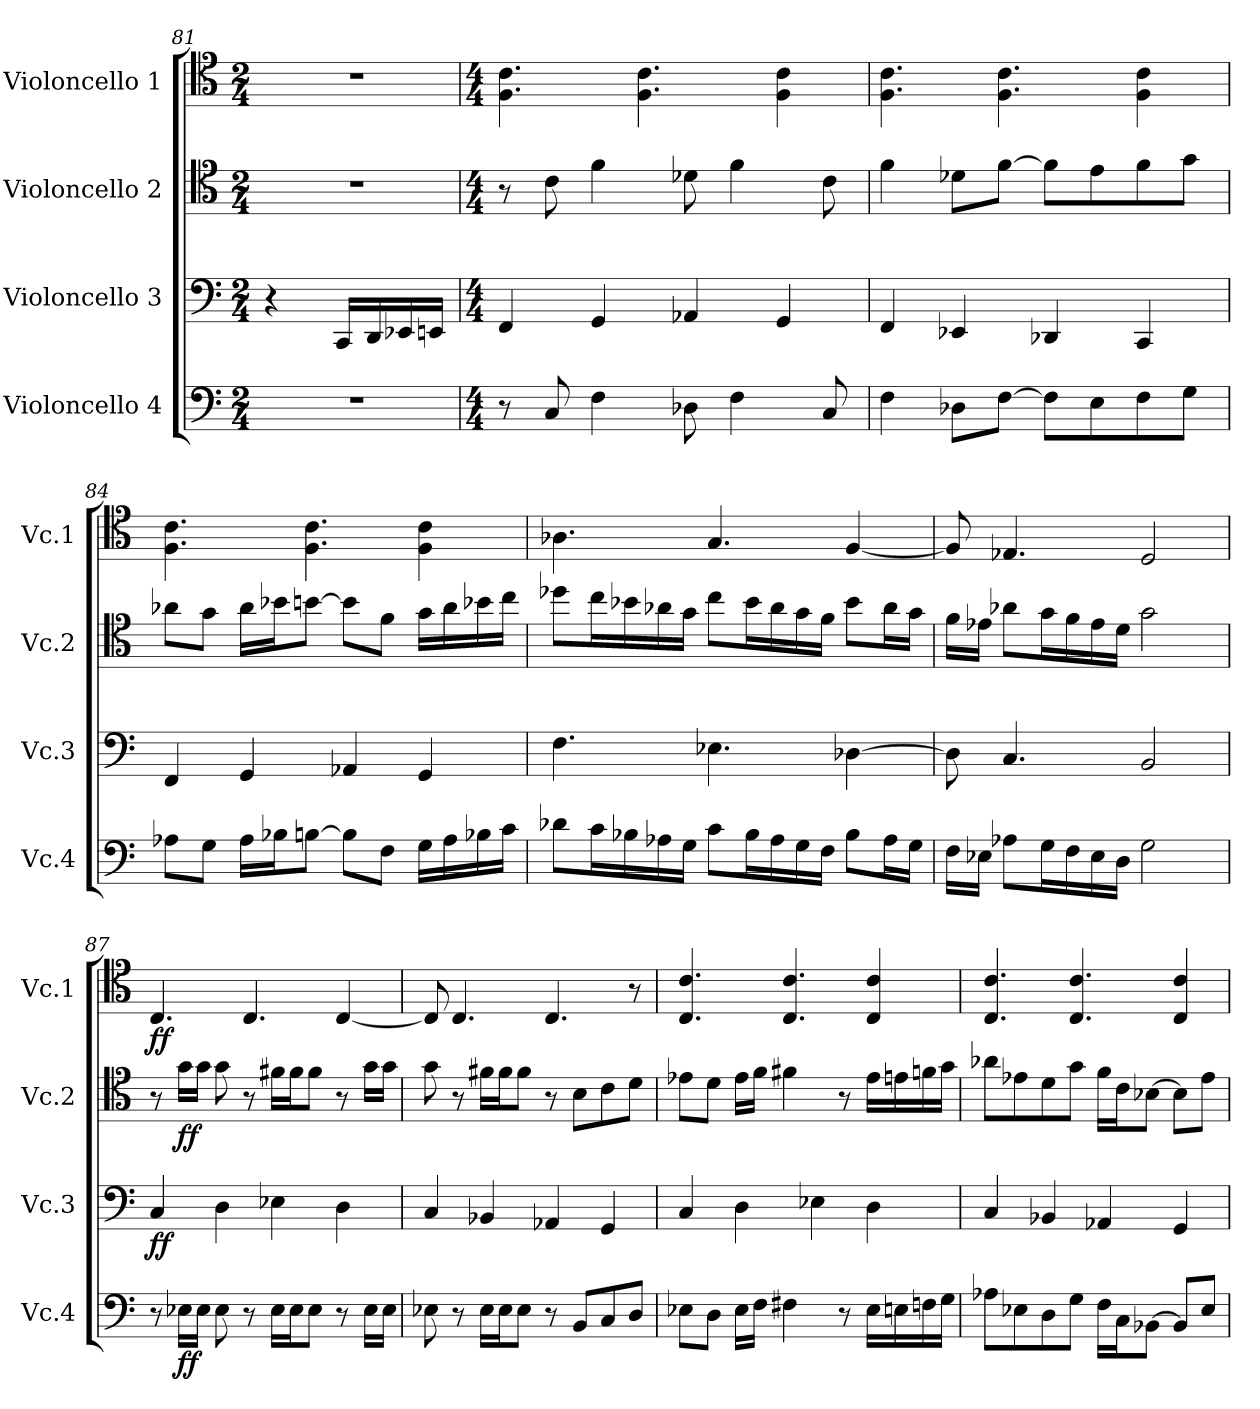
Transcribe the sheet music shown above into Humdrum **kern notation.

**kern	**dynam	**kern	**dynam	**kern	**dynam	**kern	**dynam
*part4	*part4	*part3	*part3	*part2	*part2	*part1	*part1
*staff4	*staff4	*staff3	*staff3	*staff2	*staff2	*staff1	*staff1
*I"Violoncello 4	*	*I"Violoncello 3	*	*I"Violoncello 2	*	*I"Violoncello 1	*
*I'Vc.4	*	*I'Vc.3	*	*I'Vc.2	*	*I'Vc.1	*
*clefF4	*	*clefF4	*	*clefC4	*	*clefC4	*
*k[]	*	*k[]	*	*k[]	*	*k[]	*
*M2/4	*	*M2/4	*	*M2/4	*	*M2/4	*
=81	=81	=81	=81	=81	=81	=81	=81
2r	.	4r	.	2r	.	2r	.
.	.	16CC/LL	.	.	.	.	.
.	.	16DD/	.	.	.	.	.
.	.	16EE-X/	.	.	.	.	.
.	.	16EEn/JJ	.	.	.	.	.
!!LO:LB:g=z
=82	=82	=82	=82	=82	=82	=82	=82
*M4/4	*	*M4/4	*	*M4/4	*	*M4/4	*
8r	.	4FF/	.	8r	.	4.F\ 4.c\	.
8C/	.	.	.	8c\	.	.	.
4F\	.	4GG/	.	4f\	.	.	.
.	.	.	.	.	.	4.F\ 4.c\	.
8D-X\	.	4AA-X/	.	8d-X\	.	.	.
4F\	.	.	.	4f\	.	.	.
.	.	4GG/	.	.	.	4F\ 4c\	.
8C/	.	.	.	8c\	.	.	.
=83	=83	=83	=83	=83	=83	=83	=83
4F\	.	4FF/	.	4f\	.	4.F\ 4.c\	.
8D-X\L	.	4EE-X/	.	8d-X\L	.	.	.
[8F\J	.	.	.	[8f\J	.	4.F\ 4.c\	.
8F\L]	.	4DD-X/	.	8f\L]	.	.	.
8E\	.	.	.	8e\	.	.	.
8F\	.	4CC/	.	8f\	.	4F\ 4c\	.
8G\J	.	.	.	8g\J	.	.	.
=84	=84	=84	=84	=84	=84	=84	=84
8A-X\L	.	4FF/	.	8a-X\L	.	4.F\ 4.c\	.
8G\J	.	.	.	8g\J	.	.	.
16A-\LL	.	4GG/	.	16a-\LL	.	.	.
16B-X\J	.	.	.	16b-X\J	.	.	.
[8Bn\J	.	.	.	[8bn\J	.	4.F\ 4.c\	.
8B\L]	.	4AA-X/	.	8b\L]	.	.	.
8F\J	.	.	.	8f\J	.	.	.
16G\LL	.	4GG/	.	16g\LL	.	4F\ 4c\	.
16A-\	.	.	.	16a-\	.	.	.
16B-X\	.	.	.	16b-X\	.	.	.
16c\JJ	.	.	.	16cc\JJ	.	.	.
!!LO:PB:g=z
=85	=85	=85	=85	=85	=85	=85	=85
8d-X\L	.	4.F\	.	8dd-X\L	.	4.A-X\	.
16c\L	.	.	.	16cc\L	.	.	.
16B-X\	.	.	.	16b-X\	.	.	.
16A-X\	.	.	.	16a-X\	.	.	.
16G\JJ	.	.	.	16g\JJ	.	.	.
8c\L	.	4.E-X\	.	8cc\L	.	4.G/	.
16B-\L	.	.	.	16b-\L	.	.	.
16A-\	.	.	.	16a-\	.	.	.
16G\	.	.	.	16g\	.	.	.
16F\JJ	.	.	.	16f\JJ	.	.	.
8B-\L	.	[4D-X\	.	8b-\L	.	[4F/	.
16A-\L	.	.	.	16a-\L	.	.	.
16G\JJ	.	.	.	16g\JJ	.	.	.
=86	=86	=86	=86	=86	=86	=86	=86
16F\LL	.	8D-\]	.	16f\LL	.	8F/]	.
16E-X\JJ	.	.	.	16e-X\JJ	.	.	.
8A-X\L	.	4.C/	.	8a-X\L	.	4.E-X/	.
16G\L	.	.	.	16g\L	.	.	.
16F\	.	.	.	16f\	.	.	.
16E-\	.	.	.	16e-\	.	.	.
16D\JJ	.	.	.	16d\JJ	.	.	.
2G\	.	2BB/	.	2g\	.	2D/	.
=87	=87	=87	=87	=87	=87	=87	=87
!	!	!	!LO:DY:b	!	!	!	!LO:DY:b
8r	.	4C/	ff	8r	.	4.C/	ff
!	!LO:DY:b	!	!	!	!LO:DY:b	!	!
16E-X\LL	ff	.	.	16g\LL	ff	.	.
16E-\JJ	.	.	.	16g\JJ	.	.	.
8E-\	.	4D\	.	8g\	.	.	.
8r	.	.	.	8r	.	4.C/	.
16E-\LL	.	4E-X\	.	16f#X\LL	.	.	.
16E-\J	.	.	.	16f#\J	.	.	.
8E-\J	.	.	.	8f#\J	.	.	.
8r	.	4D\	.	8r	.	[4C/	.
16E-\LL	.	.	.	16g\LL	.	.	.
16E-\JJ	.	.	.	16g\JJ	.	.	.
!!LO:LB:g=z
=88	=88	=88	=88	=88	=88	=88	=88
8E-X\	.	4C/	.	8g\	.	8C/]	.
8r	.	.	.	8r	.	4.C/	.
16E-\LL	.	4BB-X/	.	16f#X\LL	.	.	.
16E-\J	.	.	.	16f#\J	.	.	.
8E-\J	.	.	.	8f#\J	.	.	.
8r	.	4AA-X/	.	8r	.	4.C/	.
8BB/L	.	.	.	8B\L	.	.	.
8C/	.	4GG/	.	8c\	.	.	.
8D/J	.	.	.	8d\J	.	8r	.
=89	=89	=89	=89	=89	=89	=89	=89
8E-X\L	.	4C/	.	8e-X\L	.	4.C/ 4.c/	.
8D\J	.	.	.	8d\J	.	.	.
16E-\LL	.	4D\	.	16e-\LL	.	.	.
16F\JJ	.	.	.	16f\JJ	.	.	.
4F#X\	.	.	.	4f#X\	.	4.C/ 4.c/	.
.	.	4E-X\	.	.	.	.	.
8r	.	.	.	8r	.	.	.
16E-\LL	.	4D\	.	16e-\LL	.	4C/ 4c/	.
16En\	.	.	.	16en\	.	.	.
16Fn\	.	.	.	16fn\	.	.	.
16G\JJ	.	.	.	16g\JJ	.	.	.
=90	=90	=90	=90	=90	=90	=90	=90
8A-X\L	.	4C/	.	8a-X\L	.	4.C/ 4.c/	.
8E-X\	.	.	.	8e-X\	.	.	.
8D\	.	4BB-X/	.	8d\	.	.	.
8G\J	.	.	.	8g\J	.	4.C/ 4.c/	.
16F\LL	.	4AA-X/	.	16f\LL	.	.	.
16C\J	.	.	.	16c\J	.	.	.
[8BB-X\J	.	.	.	[8B-X\J	.	.	.
8BB-/L]	.	4GG/	.	8B-\L]	.	4C/ 4c/	.
8E-/J	.	.	.	8e-\J	.	.	.
=	=	=	=	=	=	=	=
*-	*-	*-	*-	*-	*-	*-	*-
